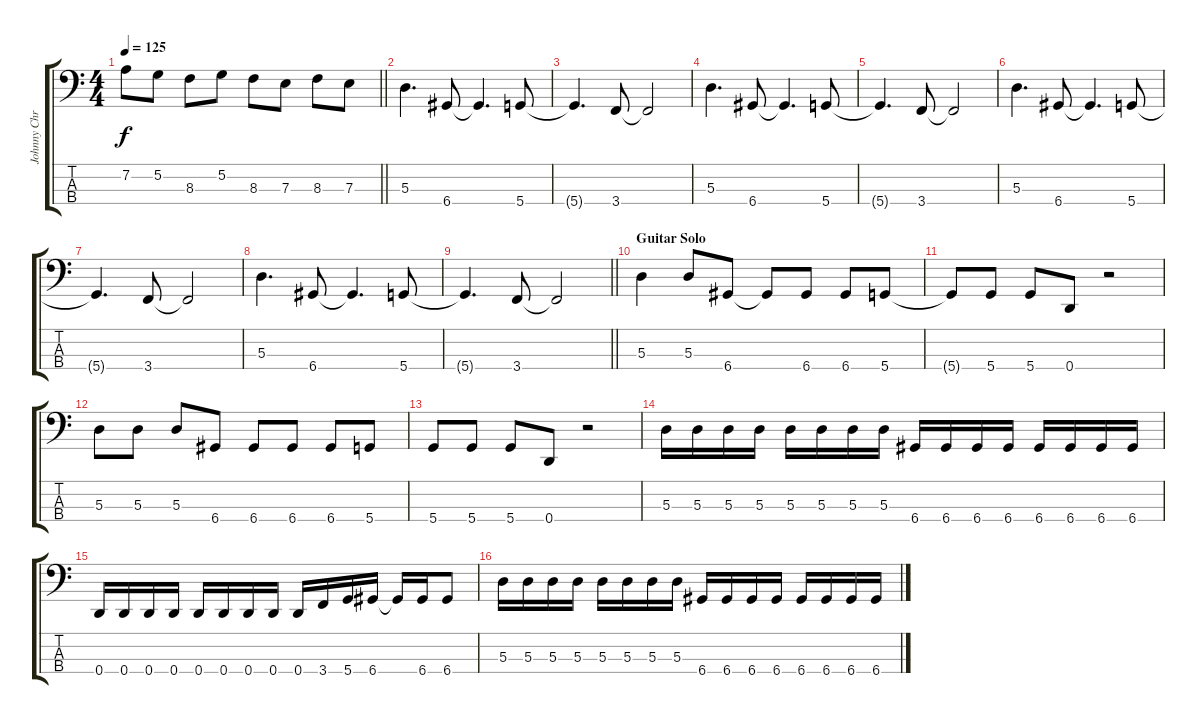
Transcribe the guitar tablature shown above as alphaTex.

\track ("Johnny Christ" "Johnny Chr") {instrument electricbasspick}
\staff {score tabs}
\tuning (G2 D2 A1 D1) {hide}
\ts (4 4)
\tempo 125
\clef f4
\barLineRight lightlight
\ks c
7.2.8{dy f} 5.2.8 8.3.8 5.2.8 8.3.8 7.3.8 8.3.8 7.3.8 |
5.3.4{d} 6.4.8 6.4{t}.4{d} 5.4.8 |
5.4{t}.4{d} 3.4.8 3.4{t}.2 |
5.3.4{d} 6.4.8 6.4{t}.4{d} 5.4.8 |
5.4{t}.4{d} 3.4.8 3.4{t}.2 |
5.3.4{d} 6.4.8 6.4{t}.4{d} 5.4.8 |
5.4{t}.4{d} 3.4.8 3.4{t}.2 |
5.3.4{d} 6.4.8 6.4{t}.4{d} 5.4.8 |
\barLineRight lightlight
5.4{t}.4{d} 3.4.8 3.4{t}.2 |
\section ("" "Guitar Solo")
5.3.4 5.3.8 6.4.8 6.4{t}.8 6.4.8 6.4.8 5.4.8 |
5.4{t}.8 5.4.8 5.4.8 0.4.8 r.2 |
5.3.8 5.3.8 5.3.8 6.4.8 6.4.8 6.4.8 6.4.8 5.4.8 |
5.4.8 5.4.8 5.4.8 0.4.8 r.2 |
5.3.16 5.3.16 5.3.16 5.3.16 5.3.16 5.3.16 5.3.16 5.3.16 6.4.16 6.4.16 6.4.16 6.4.16 6.4.16 6.4.16 6.4.16 6.4.16 |
0.4.16 0.4.16 0.4.16 0.4.16 0.4.16 0.4.16 0.4.16 0.4.16 0.4.16 3.4.16 5.4.16 6.4.16 6.4{t}.16 6.4.16 6.4.8 |
5.3.16 5.3.16 5.3.16 5.3.16 5.3.16 5.3.16 5.3.16 5.3.16 6.4.16 6.4.16 6.4.16 6.4.16 6.4.16 6.4.16 6.4.16 6.4.16
